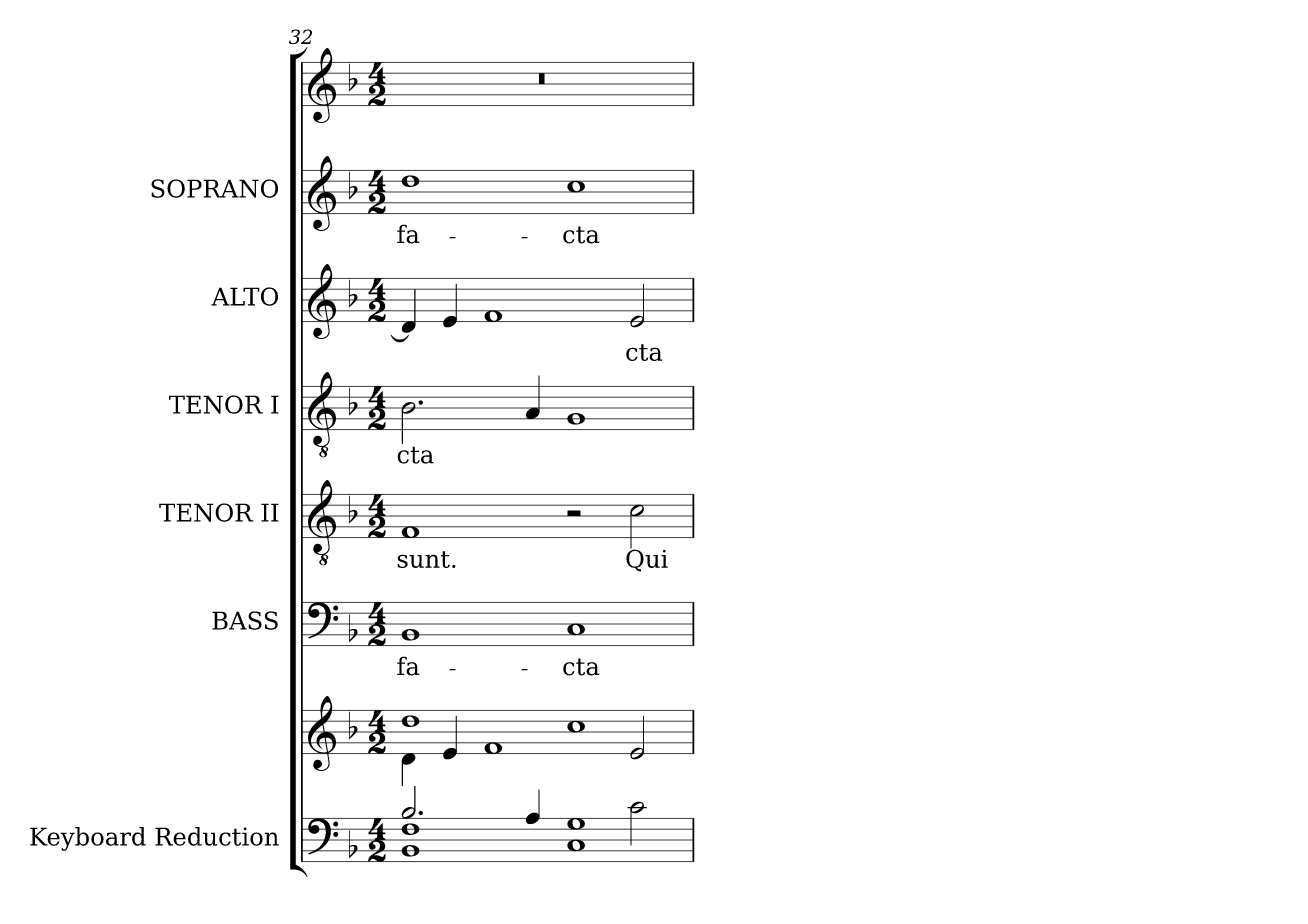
**kern	**kern	**kern	**text	**kern	**text	**kern	**text	**kern	**text	**kern	**text	**kern
*part7	*part7	*part6	*part6	*part5	*part5	*part4	*part4	*part3	*part3	*part2	*part2	*part1
*staff8	*staff7	*staff6	*staff6	*staff5	*staff5	*staff4	*staff4	*staff3	*staff3	*staff2	*staff2	*staff1
*I"Keyboard Reduction	*	*I"BASS	*	*I"TENOR II	*	*I"TENOR I	*	*I"ALTO	*	*I"SOPRANO	*	*
*I'Reduc.	*	*I'B.	*	*I'T. II	*	*I'T. I	*	*I'A.	*	*I'S.	*	*
*clefF4	*clefG2	*clefF4	*	*clefGv2	*	*clefGv2	*	*clefG2	*	*clefG2	*	*clefG2
*	*	*	*	*ITrd7c12	*	*ITrd7c12	*	*	*	*	*	*
*k[b-]	*k[b-]	*k[b-]	*	*k[b-]	*	*k[b-]	*	*k[b-]	*	*k[b-]	*	*k[b-]
*F:	*F:	*F:	*	*F:	*	*F:	*	*F:	*	*F:	*	*F:
*M4/2	*M4/2	*M4/2	*	*M4/2	*	*M4/2	*	*M4/2	*	*M4/2	*	*M4/2
=32	=32	=32	=32	=32	=32	=32	=32	=32	=32	=32	=32	=32
*^	*^	*	*	*	*	*	*	*	*	*	*	*
*	*^	*	*	*	*	*	*	*	*	*	*	*	*	*
!	!	!	!	!	!	!LO:LY:b:color=#000000	!	!	!	!	!	!	!	!	!
!	!	!	!	!	!	!	!	!LO:LY:b:color=#000000	!	!	!	!	!	!	!
!	!	!	!	!	!	!	!	!	!	!LO:LY:b:color=#000000	!	!	!	!	!
!	!	!	!	!	!	!	!	!	!	!	!	!	!	!LO:LY:b:color=#000000	!LO:N:vis=1
2.B-i/	1Fi	1BB-i	1ddi	4di\	1BB-i	fa-	1FFi	sunt.	2.BB-i\	-cta	4di/]	.	1ddi	fa-	0r
.	.	.	.	4ei/	.	.	.	.	.	.	4ei/	.	.	.	.
.	.	.	.	1fi	.	.	.	.	.	.	1fi	.	.	.	.
4Ai/	.	.	.	.	.	.	.	.	4AAi/	.	.	.	.	.	.
!	!	!	!	!	!	!LO:LY:b:color=#000000	!	!	!	!	!	!	!	!	!
!	!	!	!	!	!	!	!	!	!	!	!	!	!	!LO:LY:b:color=#000000	!
1Gi	2ryy	1Ci	1cci	.	1Ci	-cta	2r	.	1GGi	.	.	.	1cci	-cta	.
!	!	!	!	!	!	!	!	!LO:LY:b:color=#000000	!	!	!	!	!	!	!
!	!	!	!	!	!	!	!	!	!	!	!	!LO:LY:b:color=#000000	!	!	!
.	2ci\	.	.	2ei/	.	.	2Ci\	Qui	.	.	2ei/	-cta	.	.	.
*v	*v	*v	*	*	*	*	*	*	*	*	*	*	*	*	*
*	*v	*v	*	*	*	*	*	*	*	*	*	*	*
=	=	=	=	=	=	=	=	=	=	=	=	=
*-	*-	*-	*-	*-	*-	*-	*-	*-	*-	*-	*-	*-
